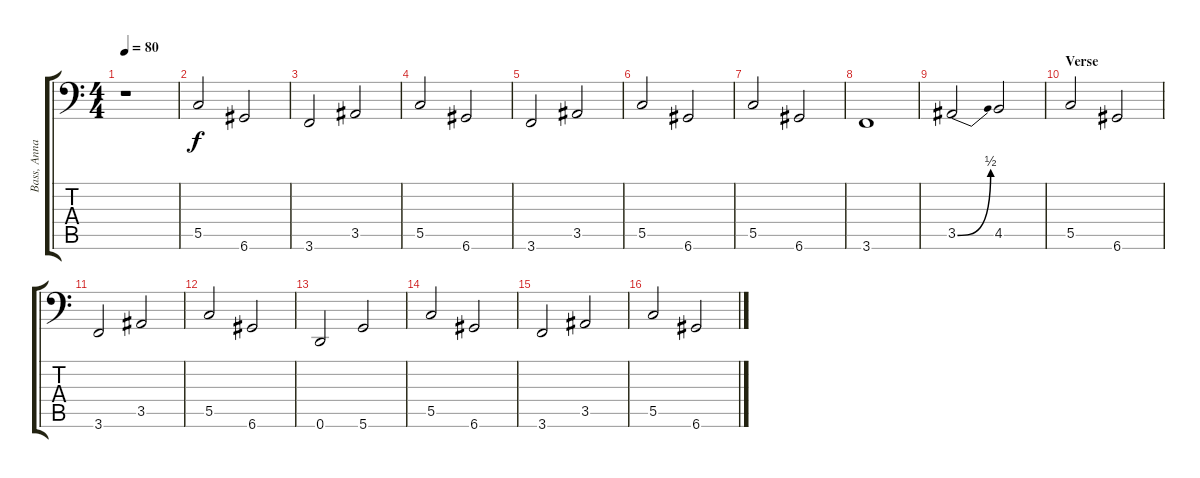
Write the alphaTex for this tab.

\track ("Bass, Anna" "Bass, Anna") {instrument fretlessbass}
\staff {score tabs}
\tuning (D3 A2 F2 C2 G1 D1) {hide}
\ts (4 4)
\tempo 80
\clef f4
\ks c
r.1{dy f instrument fretlessbass} |
5.5.2 6.6.2 |
3.6.2 3.5.2 |
5.5.2 6.6.2 |
3.6.2 3.5.2 |
5.5.2 6.6.2 |
5.5.2 6.6.2 |
3.6.1 |
3.5{be (bend 0 0 60 2)}.2 4.5.2 |
\section ("" "Verse")
5.5.2 6.6.2 |
3.6.2 3.5.2 |
5.5.2 6.6.2 |
0.6.2 5.6.2 |
5.5.2 6.6.2 |
3.6.2 3.5.2 |
5.5.2 6.6.2
